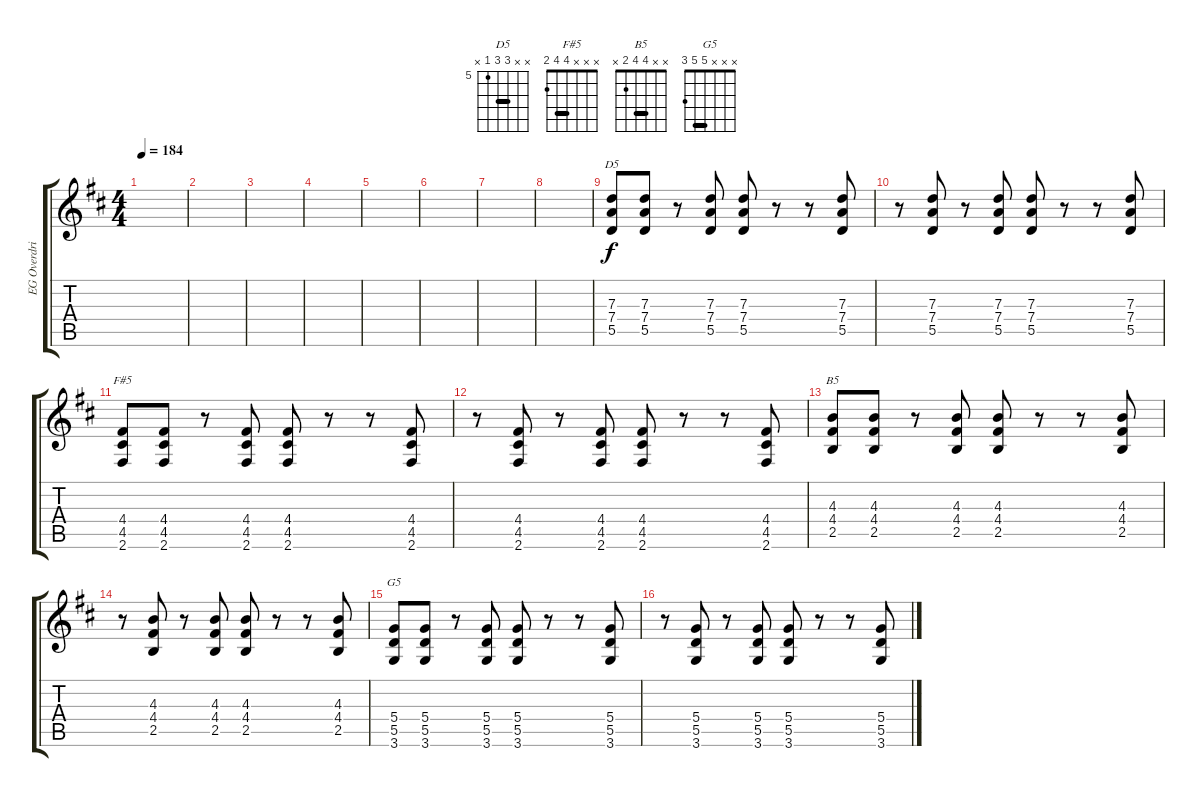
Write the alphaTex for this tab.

\track ("EG Overdriven" "EG Overdri") {instrument overdrivenguitar}
\staff {score tabs}
\tuning (E4 B3 G3 D3 A2 E2) {hide}
\chord ("D5" x x 7 7 5 x) {firstfret 5 barre 7}
\chord ("F#5" x x x 4 4 2) {barre 4}
\chord ("B5" x x 4 4 2 x) {barre 4}
\chord ("G5" x x x 5 5 3) {barre 5}
\ts (4 4)
\tempo 184
\clef g2
\ks d
|
|
|
|
|
|
|
|
(7.3 7.4 5.5).8{ch "D5"} (7.3 7.4 5.5).8 r.8 (7.3 7.4 5.5).8 (7.3 7.4 5.5).8 r.8 r.8 (7.3 7.4 5.5).8 |
r.8 (7.3 7.4 5.5).8 r.8 (7.3 7.4 5.5).8 (7.3 7.4 5.5).8 r.8 r.8 (7.3 7.4 5.5).8 |
(4.4 4.5 2.6).8{ch "F#5"} (4.4 4.5 2.6).8 r.8 (4.4 4.5 2.6).8 (4.4 4.5 2.6).8 r.8 r.8 (4.4 4.5 2.6).8 |
r.8 (4.4 4.5 2.6).8 r.8 (4.4 4.5 2.6).8 (4.4 4.5 2.6).8 r.8 r.8 (4.4 4.5 2.6).8 |
(4.3 4.4 2.5).8{ch "B5"} (4.3 4.4 2.5).8 r.8 (4.3 4.4 2.5).8 (4.3 4.4 2.5).8 r.8 r.8 (4.3 4.4 2.5).8 |
r.8 (4.3 4.4 2.5).8 r.8 (4.3 4.4 2.5).8 (4.3 4.4 2.5).8 r.8 r.8 (4.3 4.4 2.5).8 |
(5.4 5.5 3.6).8{ch "G5"} (5.4 5.5 3.6).8 r.8 (5.4 5.5 3.6).8 (5.4 5.5 3.6).8 r.8 r.8 (5.4 5.5 3.6).8 |
r.8 (5.4 5.5 3.6).8 r.8 (5.4 5.5 3.6).8 (5.4 5.5 3.6).8 r.8 r.8 (5.4 5.5 3.6).8
